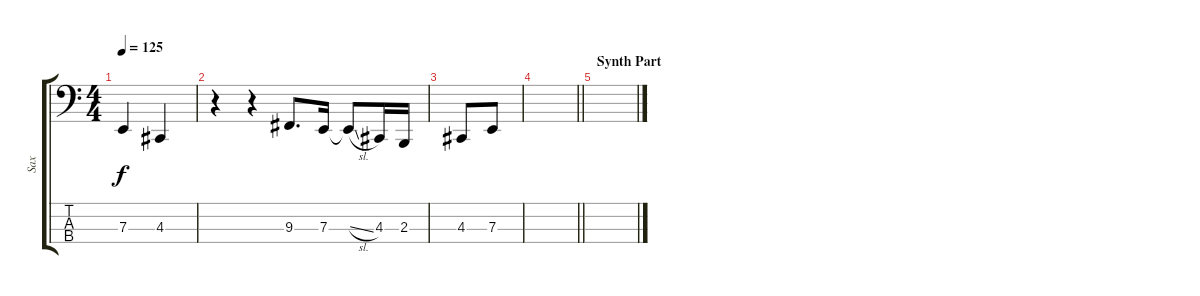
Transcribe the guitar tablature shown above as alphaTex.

\track ("Sax" "Sax") {instrument baritonesax}
\staff {score tabs}
\tuning (G2 D2 A1 E1) {hide}
\ts (4 4)
\tempo 125
\clef f4
\ks c
7.3.4{dy f} 4.3.4 |
r.4 r.4 9.3.8{d} 7.3.16 7.3{sl t}.8 4.3.16 2.3.16 |
4.3.8 7.3.8 |
\barLineRight lightlight
|
\section ("" "Synth Part")
